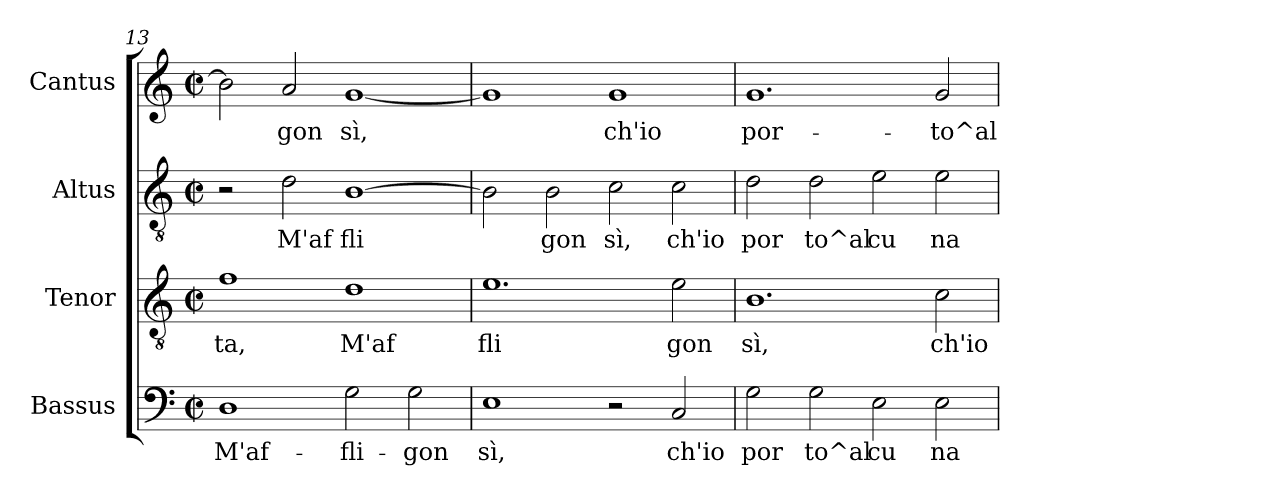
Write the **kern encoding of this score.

**kern	**text	**kern	**text	**kern	**text	**kern	**text
*part4	*part4	*part3	*part3	*part2	*part2	*part1	*part1
*staff4	*staff4	*staff3	*staff3	*staff2	*staff2	*staff1	*staff1
*I"Bassus	*	*I"Tenor	*	*I"Altus	*	*I"Cantus	*
*I'Bassus	*	*I'Tenor	*	*I'Altus	*	*I'Cantus	*
*clefF4	*	*clefGv2	*	*clefGv2	*	*clefG2	*
*k[]	*	*k[]	*	*k[]	*	*k[]	*
*C:	*	*C:	*	*C:	*	*C:	*
*M2/2	*	*M2/2	*	*M2/2	*	*M2/2	*
*met(c|)	*	*met(c|)	*	*met(c|)	*	*met(c|)	*
=13	=13	=13	=13	=13	=13	=13	=13
!	!LO:LY:b:cj	!	!LO:LY:b:cj	!	!	!	!LO:LY:b:cj
1D	M'af-	1f	ta,	2r	.	2b\]	--
!	!	!	!	!	!LO:LY:b:cj	!	!LO:LY:b:cj
.	.	.	.	2d\	M'af	2a/	-gon
!	!LO:LY:b:cj	!	!LO:LY:b:cj	!	!LO:LY:b:cj	!	!LO:LY:b:cj
2G\	-fli-	1d	M'af	[<1B	fli	[<1g	sì,
!	!LO:LY:b:cj	!	!	!	!	!	!
2G\	-gon	.	.	.	.	.	.
!!LO:LB:g=z
=14	=14	=14	=14	=14	=14	=14	=14
!	!LO:LY:b:cj	!	!LO:LY:b:cj	!	!LO:LY:b:cj	!	!LO:LY:b:cj
1E	sì,	1.e	fli	2B\]	.	1g]	.
!	!	!	!	!	!LO:LY:b:cj	!	!
.	.	.	.	2B\	gon	.	.
!	!	!	!	!	!LO:LY:b:cj	!	!LO:LY:b:cj
2r	.	.	.	2c\	sì,	1g	ch'io
!	!LO:LY:b:cj	!	!LO:LY:b:cj	!	!LO:LY:b:cj	!	!
2C/	ch'io	2e\	gon	2c\	ch'io	.	.
=15	=15	=15	=15	=15	=15	=15	=15
!	!LO:LY:b:cj	!	!LO:LY:b:cj	!	!LO:LY:b:cj	!	!LO:LY:b:cj
2G\	por	1.B	sì,	2d\	por	1.g	por-
!	!LO:LY:b:cj	!	!	!	!LO:LY:b:cj	!	!
2G\	to^al	.	.	2d\	to^al	.	.
!	!LO:LY:b:cj	!	!	!	!LO:LY:b:cj	!	!
2E\	cu	.	.	2e\	cu	.	.
!	!LO:LY:b:cj	!	!LO:LY:b:cj	!	!LO:LY:b:cj	!	!LO:LY:b:cj
2E\	na	2c\	ch'io	2e\	na	2g/	-to^al-
=	=	=	=	=	=	=	=
*-	*-	*-	*-	*-	*-	*-	*-
